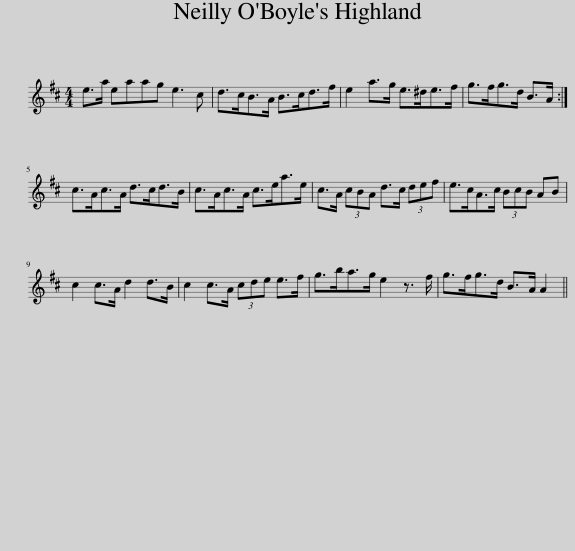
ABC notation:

X:1
L:1/8
M:4/4
I:linebreak $
K:D
V:1 treble
V:1
 e>a eaag e3 c | d>cB>A B>cd>f | e2 a>g e>^de>f | g>fg>d B>A :|$ c>Ac>A d>cd>B | %5
 c>Ac>A c>ea>e | c>A (3cBA d>c (3def | e>cA>c (3BcB AB |$ c2 c>A d2 d>B | c2 c>A (3cde e>f | %10
 g>ba>g e2 z3/2 f/ | g>fg>d B>A A2 || %12
